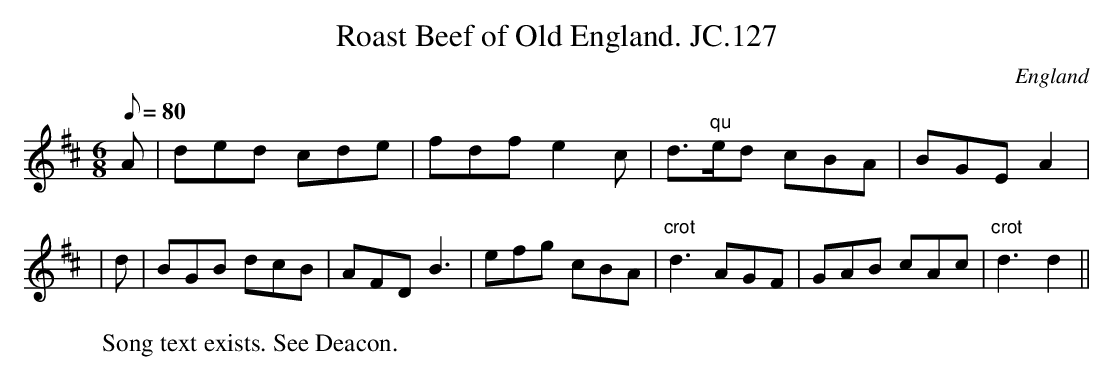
X:1
T:Roast Beef of Old England. JC.127
M:6/8
L:1/8
Q:80
O:England
K:D
A|ded cde|fdfe2c|d>"qu"ed cBA|BGEA2|!
|d|BGB dcB|AFDB3|efg cBA|"crot"d3AGF|GAB cAc|"crot"d3d2||
W:Song text exists. See Deacon.
